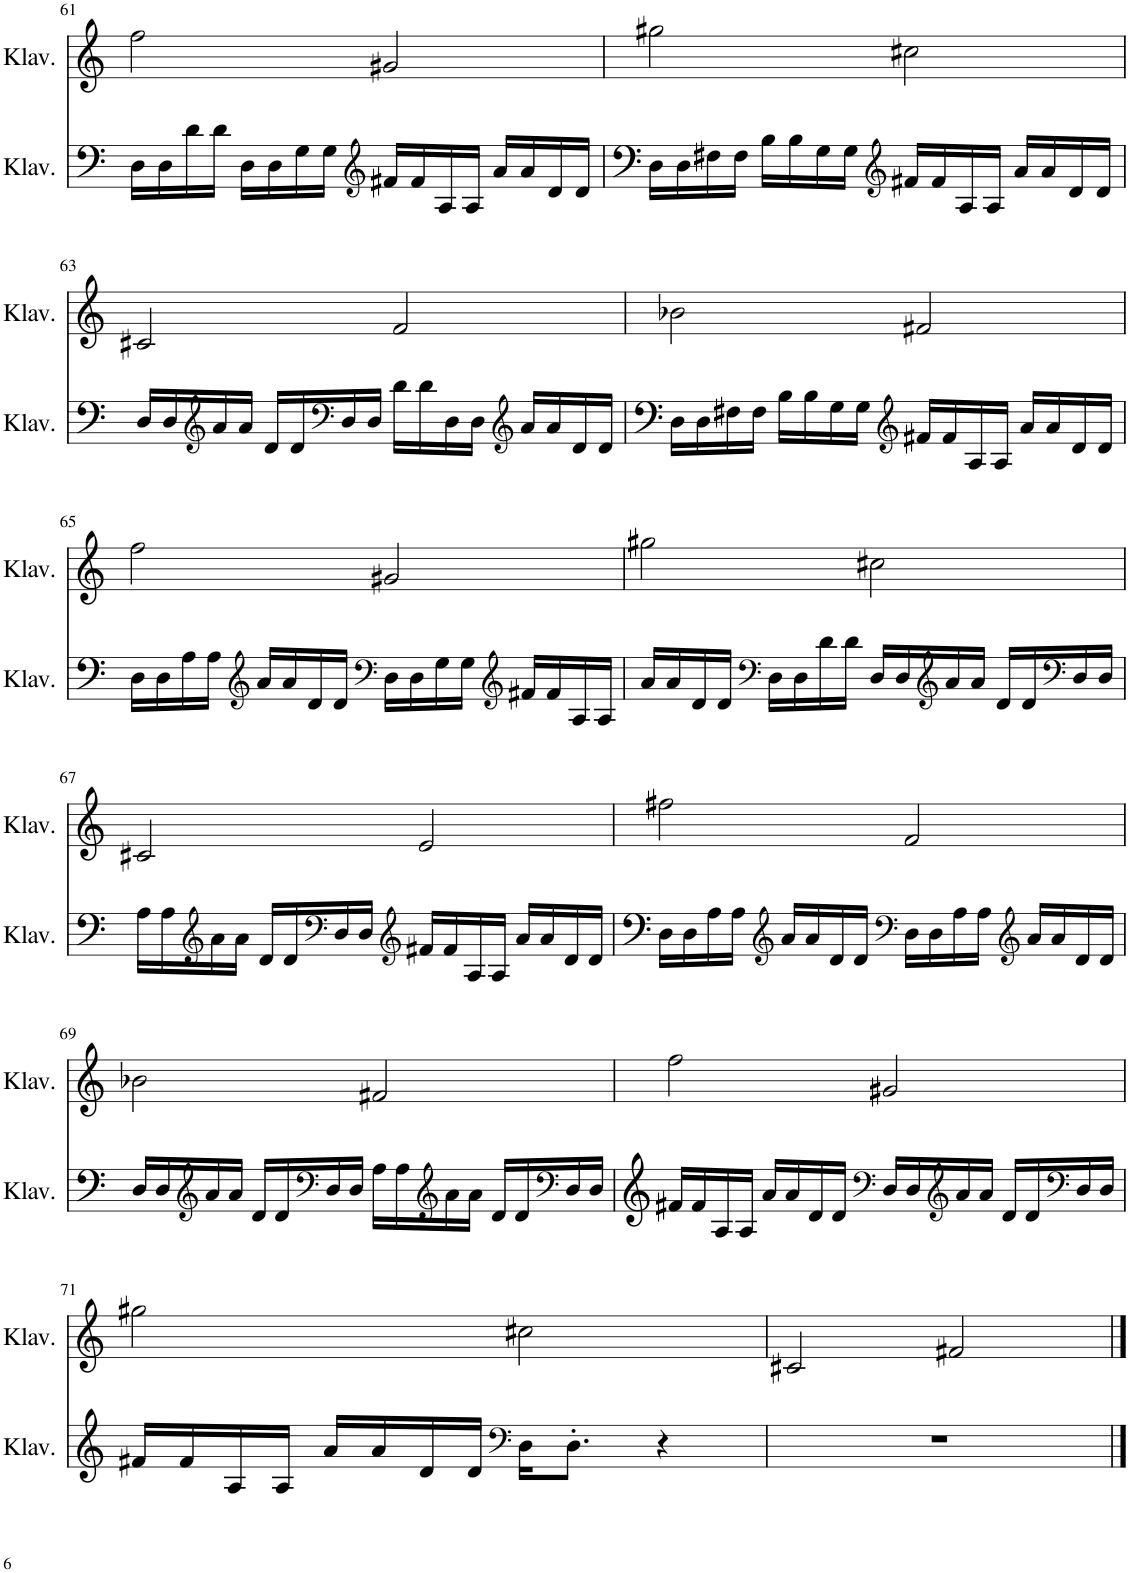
**kern	**kern
*part2	*part1
*staff2	*staff1
*I"Klavier	*I"Klavier
*I'Klav.	*I'Klav.
!!LO:PB:g=z
*clefG2	*clefG2
*k[]	*k[]
*M4/4	*M4/4
=61	=61
16D\LL	2ff\
16D\	.
16d\	.
16d\JJ	.
16D\LL	.
16D\	.
16G\	.
16G\JJ	.
*clefG2	*
16f#X/LL	2g#X/
16f#/	.
16A/	.
16A/JJ	.
16a/LL	.
16a/	.
16d/	.
16d/JJ	.
=62	=62
16D\LL	2gg#X\
16D\	.
16F#X\	.
16F#\JJ	.
16B\LL	.
16B\	.
16G\	.
16G\JJ	.
*clefG2	*
16f#X/LL	2cc#X\
16f#/	.
16A/	.
16A/JJ	.
16a/LL	.
16a/	.
16d/	.
16d/JJ	.
!!LO:LB:g=z
=63	=63
16D/LL	2c#X/
16D/	.
*clefG2	*
16a/	.
16a/JJ	.
16d/LL	.
16d/	.
*clefF4	*
16D/	.
16D/JJ	.
16d\LL	2f/
16d\	.
16D\	.
16D\JJ	.
*clefG2	*
16a/LL	.
16a/	.
16d/	.
16d/JJ	.
=64	=64
16D\LL	2b-X\
16D\	.
16F#X\	.
16F#\JJ	.
16B\LL	.
16B\	.
16G\	.
16G\JJ	.
*clefG2	*
16f#X/LL	2f#X/
16f#/	.
16A/	.
16A/JJ	.
16a/LL	.
16a/	.
16d/	.
16d/JJ	.
!!LO:LB:g=z
=65	=65
16D\LL	2ff\
16D\	.
16A\	.
16A\JJ	.
*clefG2	*
16a/LL	.
16a/	.
16d/	.
16d/JJ	.
*clefF4	*
16D\LL	2g#X/
16D\	.
16G\	.
16G\JJ	.
*clefG2	*
16f#X/LL	.
16f#/	.
16A/	.
16A/JJ	.
=66	=66
16a/LL	2gg#X\
16a/	.
16d/	.
16d/JJ	.
*clefF4	*
16D\LL	.
16D\	.
16d\	.
16d\JJ	.
16D/LL	2cc#X\
16D/	.
*clefG2	*
16a/	.
16a/JJ	.
16d/LL	.
16d/	.
*clefF4	*
16D/	.
16D/JJ	.
!!LO:LB:g=z
=67	=67
16A\LL	2c#X/
16A\	.
*clefG2	*
16a\	.
16a\JJ	.
16d/LL	.
16d/	.
*clefF4	*
16D/	.
16D/JJ	.
*clefG2	*
16f#X/LL	2e/
16f#/	.
16A/	.
16A/JJ	.
16a/LL	.
16a/	.
16d/	.
16d/JJ	.
=68	=68
16D\LL	2ff#X\
16D\	.
16A\	.
16A\JJ	.
*clefG2	*
16a/LL	.
16a/	.
16d/	.
16d/JJ	.
*clefF4	*
16D\LL	2f/
16D\	.
16A\	.
16A\JJ	.
*clefG2	*
16a/LL	.
16a/	.
16d/	.
16d/JJ	.
!!LO:LB:g=z
=69	=69
16D/LL	2b-X\
16D/	.
*clefG2	*
16a/	.
16a/JJ	.
16d/LL	.
16d/	.
*clefF4	*
16D/	.
16D/JJ	.
16A\LL	2f#X/
16A\	.
*clefG2	*
16a\	.
16a\JJ	.
16d/LL	.
16d/	.
*clefF4	*
16D/	.
16D/JJ	.
=70	=70
16f#X/LL	2ff\
16f#/	.
16A/	.
16A/JJ	.
16a/LL	.
16a/	.
16d/	.
16d/JJ	.
*clefF4	*
16D/LL	2g#X/
16D/	.
*clefG2	*
16a/	.
16a/JJ	.
16d/LL	.
16d/	.
*clefF4	*
16D/	.
16D/JJ	.
!!LO:LB:g=z
=71	=71
16f#X/LL	2gg#X\
16f#/	.
16A/	.
16A/JJ	.
16a/LL	.
16a/	.
16d/	.
16d/JJ	.
*clefF4	*
16D\KL	2cc#X\
8.D'\J	.
4r	.
=72	=72
1r	2c#X/
.	2f#X/
==	==
*-	*-
